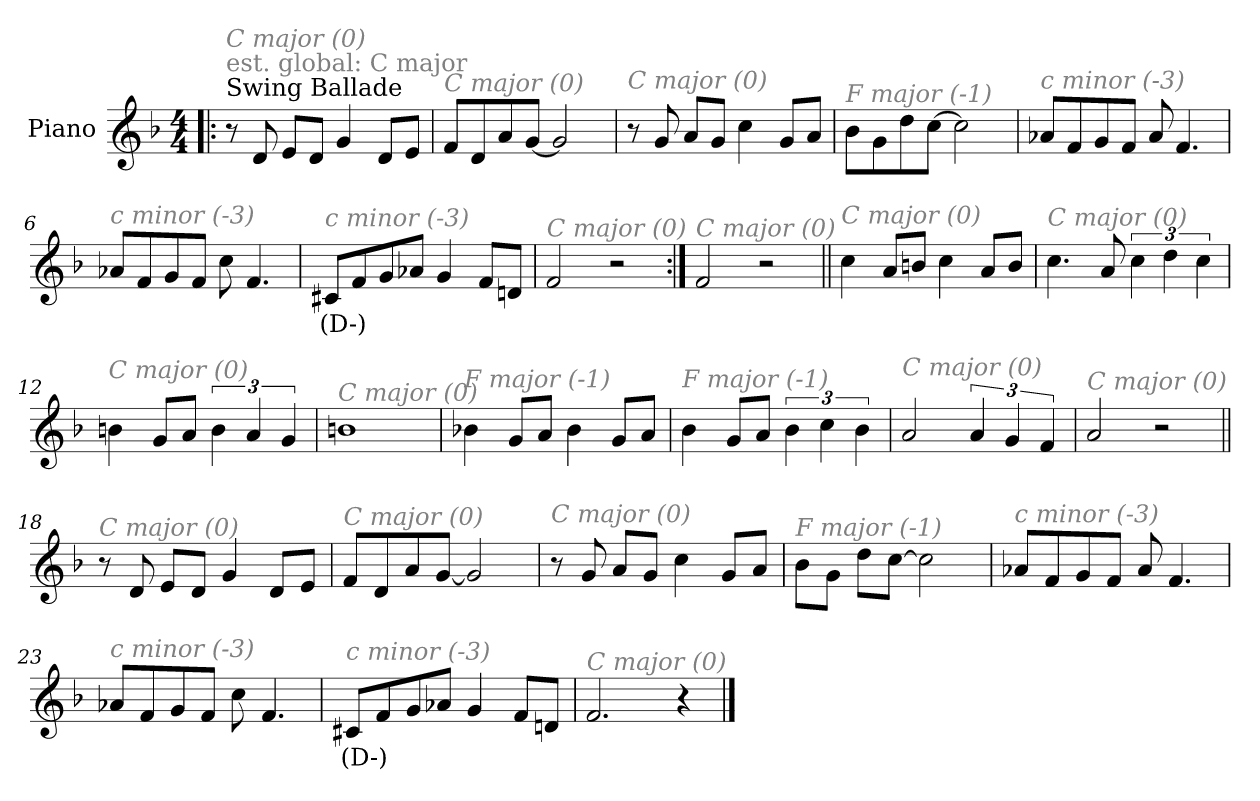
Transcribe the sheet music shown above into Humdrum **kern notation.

**kern	**text
*part1	*part1
*staff1	*staff1
*I"Piano	*
*I'Pno.	*
*clefG2	*
*k[b-]	*
*M4/4	*
*MM80	*
=1!|:	=1!|:
!LO:TX:a:t=Swing Ballade	!
!LO:TX:a:color=#808080:t=est. global&colon; C major	!
!LO:TX:i:color=#808080:t=C major (0)	!
8r	.
8d/	.
8e/L	.
8d/J	.
4g/	.
8d/L	.
8e/J	.
=2	=2
!LO:TX:i:color=#808080:t=C major (0)	!
8f/L	.
8d/	.
8a/	.
[8g/J	.
2g/]	.
=3	=3
!LO:TX:i:color=#808080:t=C major (0)	!
8r	.
8g/	.
8a/L	.
8g/J	.
4cc\	.
8g/L	.
8a/J	.
!!LO:LB:g=z
=4	=4
!LO:TX:i:color=#808080:t=F major (-1)	!
8b-\L	.
8g\	.
8dd\	.
[8cc\J	.
2cc\]	.
=5	=5
!LO:TX:i:color=#808080:t=c minor (-3)	!
8a-X/L	.
8f/	.
8g/	.
8f/J	.
8a-/	.
4.f/	.
=6	=6
!LO:TX:i:color=#808080:t=c minor (-3)	!
8a-X/L	.
8f/	.
8g/	.
8f/J	.
8cc\	.
4.f/	.
!!LO:LB:g=z
=7	=7
!LO:TX:i:color=#808080:t=c minor (-3)	!
8c#Xi/L	(D-)
8f/	.
8g/	.
8a-X/J	.
4g/	.
8f/L	.
8dn/J	.
=8	=8
!LO:TX:i:color=#808080:t=C major (0)	!
2f/	.
2r	.
=9:|!	=9:|!
!LO:TX:i:color=#808080:t=C major (0)	!
2f/	.
2r	.
!!LO:LB:g=z
=10||	=10||
!LO:TX:i:color=#808080:t=C major (0)	!
4cc\	.
8a/L	.
8bn/J	.
4cc\	.
8a/L	.
8b/J	.
=11	=11
!LO:TX:i:color=#808080:t=C major (0)	!
4.cc\	.
8a/	.
6cc\	.
6dd\	.
6cc\	.
=12	=12
!LO:TX:i:color=#808080:t=C major (0)	!
4bn\	.
8g/L	.
8a/J	.
6b\	.
6a/	.
6g/	.
!!LO:LB:g=z
=13	=13
!LO:TX:i:color=#808080:t=C major (0)	!
1bn	.
=14	=14
!LO:TX:i:color=#808080:t=F major (-1)	!
4b-X\	.
8g/L	.
8a/J	.
4b-\	.
8g/L	.
8a/J	.
=15	=15
!LO:TX:i:color=#808080:t=F major (-1)	!
4b-\	.
8g/L	.
8a/J	.
6b-\	.
6cc\	.
6b-\	.
!!LO:LB:g=z
=16	=16
!LO:TX:i:color=#808080:t=C major (0)	!
2a/	.
6a/	.
6g/	.
6f/	.
=17	=17
!LO:TX:i:color=#808080:t=C major (0)	!
2a/	.
2r	.
=18||	=18||
!LO:TX:i:color=#808080:t=C major (0)	!
8r	.
8d/	.
8e/L	.
8d/J	.
4g/	.
8d/L	.
8e/J	.
!!LO:LB:g=z
=19	=19
!LO:TX:i:color=#808080:t=C major (0)	!
8f/L	.
8d/	.
8a/	.
[8g/J	.
2g/]	.
=20	=20
!LO:TX:i:color=#808080:t=C major (0)	!
8r	.
8g/	.
8a/L	.
8g/J	.
4cc\	.
8g/L	.
8a/J	.
=21	=21
!LO:TX:i:color=#808080:t=F major (-1)	!
8b-\L	.
8g\J	.
8dd\L	.
[8cc\J	.
2cc\]	.
!!LO:LB:g=z
=22	=22
!LO:TX:i:color=#808080:t=c minor (-3)	!
8a-X/L	.
8f/	.
8g/	.
8f/J	.
8a-/	.
4.f/	.
=23	=23
!LO:TX:i:color=#808080:t=c minor (-3)	!
8a-X/L	.
8f/	.
8g/	.
8f/J	.
8cc\	.
4.f/	.
=24	=24
!LO:TX:i:color=#808080:t=c minor (-3)	!
8c#Xi/L	(D-)
8f/	.
8g/	.
8a-X/J	.
4g/	.
8f/L	.
8dn/J	.
=25	=25
!LO:TX:i:color=#808080:t=C major (0)	!
2.f/	.
4r	.
==	==
*-	*-
